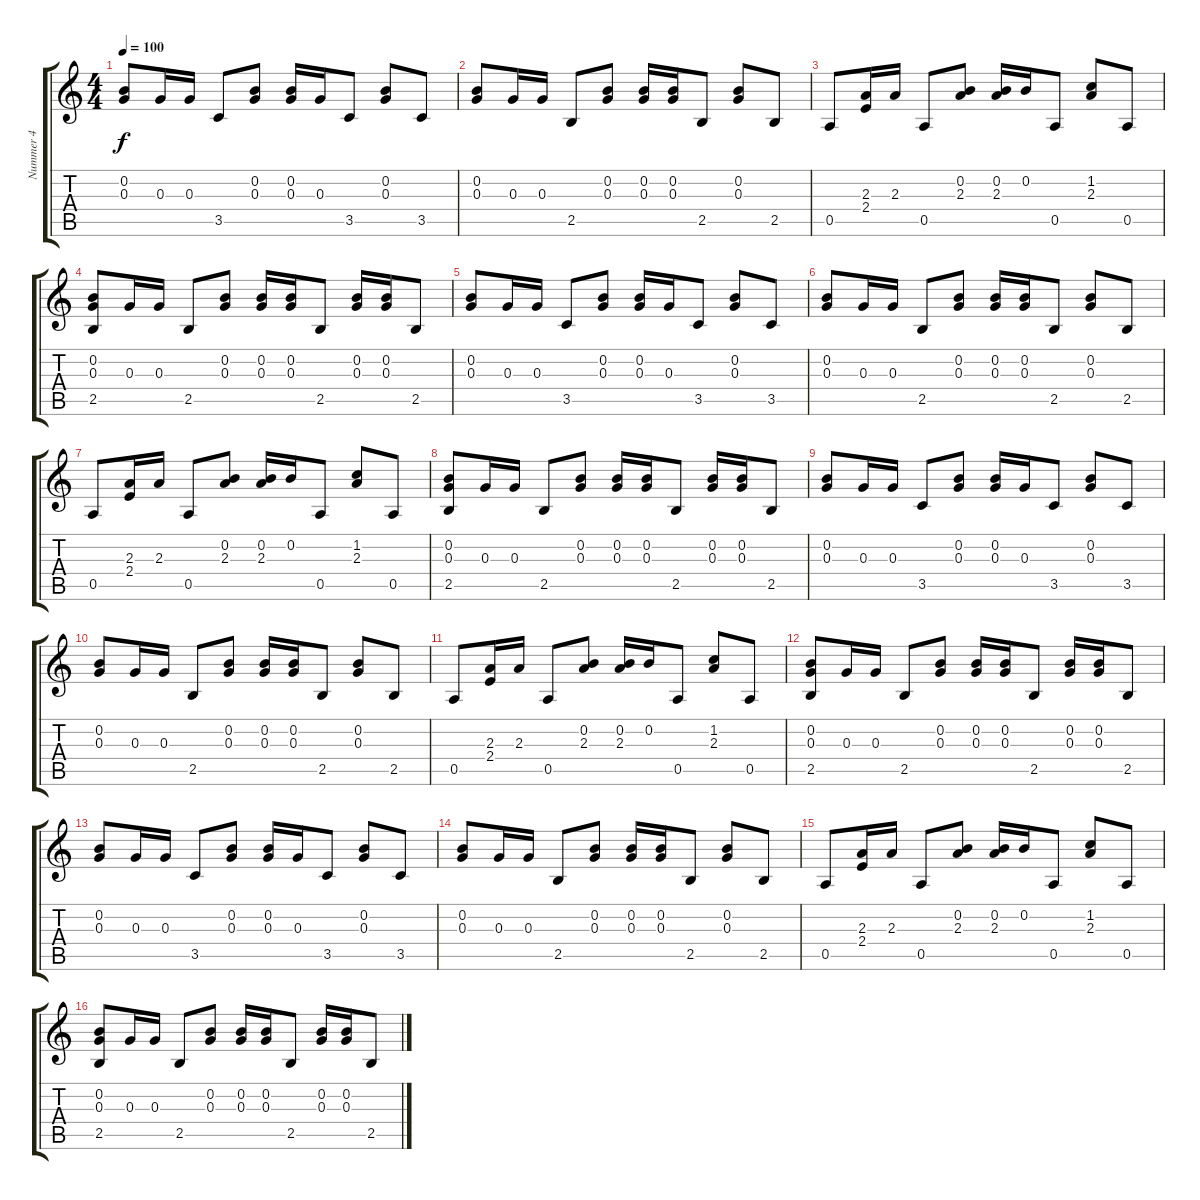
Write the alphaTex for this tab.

\track ("Nummer 4" "Nummer 4") {instrument electricbassfinger}
\staff {score tabs}
\tuning (E4 B3 G3 D3 A2 E2) {hide}
\ts (4 4)
\tempo 100
\clef g2
\ks c
(0.2 0.3).8{dy f} 0.3.16 0.3.16 3.5.8 (0.2 0.3).8 (0.2 0.3).16 0.3.16 3.5.8 (0.2 0.3).8 3.5.8 |
(0.2 0.3).8 0.3.16 0.3.16 2.5.8 (0.2 0.3).8 (0.2 0.3).16 (0.2 0.3).16 2.5.8 (0.2 0.3).8 2.5.8 |
0.5.8 (2.3 2.4).16 2.3.16 0.5.8 (0.2 2.3).8 (0.2 2.3).16 0.2.16 0.5.8 (1.2 2.3).8 0.5.8 |
(0.2 0.3 2.5).8 0.3.16 0.3.16 2.5.8 (0.2 0.3).8 (0.2 0.3).16 (0.2 0.3).16 2.5.8 (0.2 0.3).16 (0.2 0.3).16 2.5.8 |
(0.2 0.3).8 0.3.16 0.3.16 3.5.8 (0.2 0.3).8 (0.2 0.3).16 0.3.16 3.5.8 (0.2 0.3).8 3.5.8 |
(0.2 0.3).8 0.3.16 0.3.16 2.5.8 (0.2 0.3).8 (0.2 0.3).16 (0.2 0.3).16 2.5.8 (0.2 0.3).8 2.5.8 |
0.5.8 (2.3 2.4).16 2.3.16 0.5.8 (0.2 2.3).8 (0.2 2.3).16 0.2.16 0.5.8 (1.2 2.3).8 0.5.8 |
(0.2 0.3 2.5).8 0.3.16 0.3.16 2.5.8 (0.2 0.3).8 (0.2 0.3).16 (0.2 0.3).16 2.5.8 (0.2 0.3).16 (0.2 0.3).16 2.5.8 |
(0.2 0.3).8 0.3.16 0.3.16 3.5.8 (0.2 0.3).8 (0.2 0.3).16 0.3.16 3.5.8 (0.2 0.3).8 3.5.8 |
(0.2 0.3).8 0.3.16 0.3.16 2.5.8 (0.2 0.3).8 (0.2 0.3).16 (0.2 0.3).16 2.5.8 (0.2 0.3).8 2.5.8 |
0.5.8 (2.3 2.4).16 2.3.16 0.5.8 (0.2 2.3).8 (0.2 2.3).16 0.2.16 0.5.8 (1.2 2.3).8 0.5.8 |
(0.2 0.3 2.5).8 0.3.16 0.3.16 2.5.8 (0.2 0.3).8 (0.2 0.3).16 (0.2 0.3).16 2.5.8 (0.2 0.3).16 (0.2 0.3).16 2.5.8 |
(0.2 0.3).8 0.3.16 0.3.16 3.5.8 (0.2 0.3).8 (0.2 0.3).16 0.3.16 3.5.8 (0.2 0.3).8 3.5.8 |
(0.2 0.3).8 0.3.16 0.3.16 2.5.8 (0.2 0.3).8 (0.2 0.3).16 (0.2 0.3).16 2.5.8 (0.2 0.3).8 2.5.8 |
0.5.8 (2.3 2.4).16 2.3.16 0.5.8 (0.2 2.3).8 (0.2 2.3).16 0.2.16 0.5.8 (1.2 2.3).8 0.5.8 |
(0.2 0.3 2.5).8 0.3.16 0.3.16 2.5.8 (0.2 0.3).8 (0.2 0.3).16 (0.2 0.3).16 2.5.8 (0.2 0.3).16 (0.2 0.3).16 2.5.8
